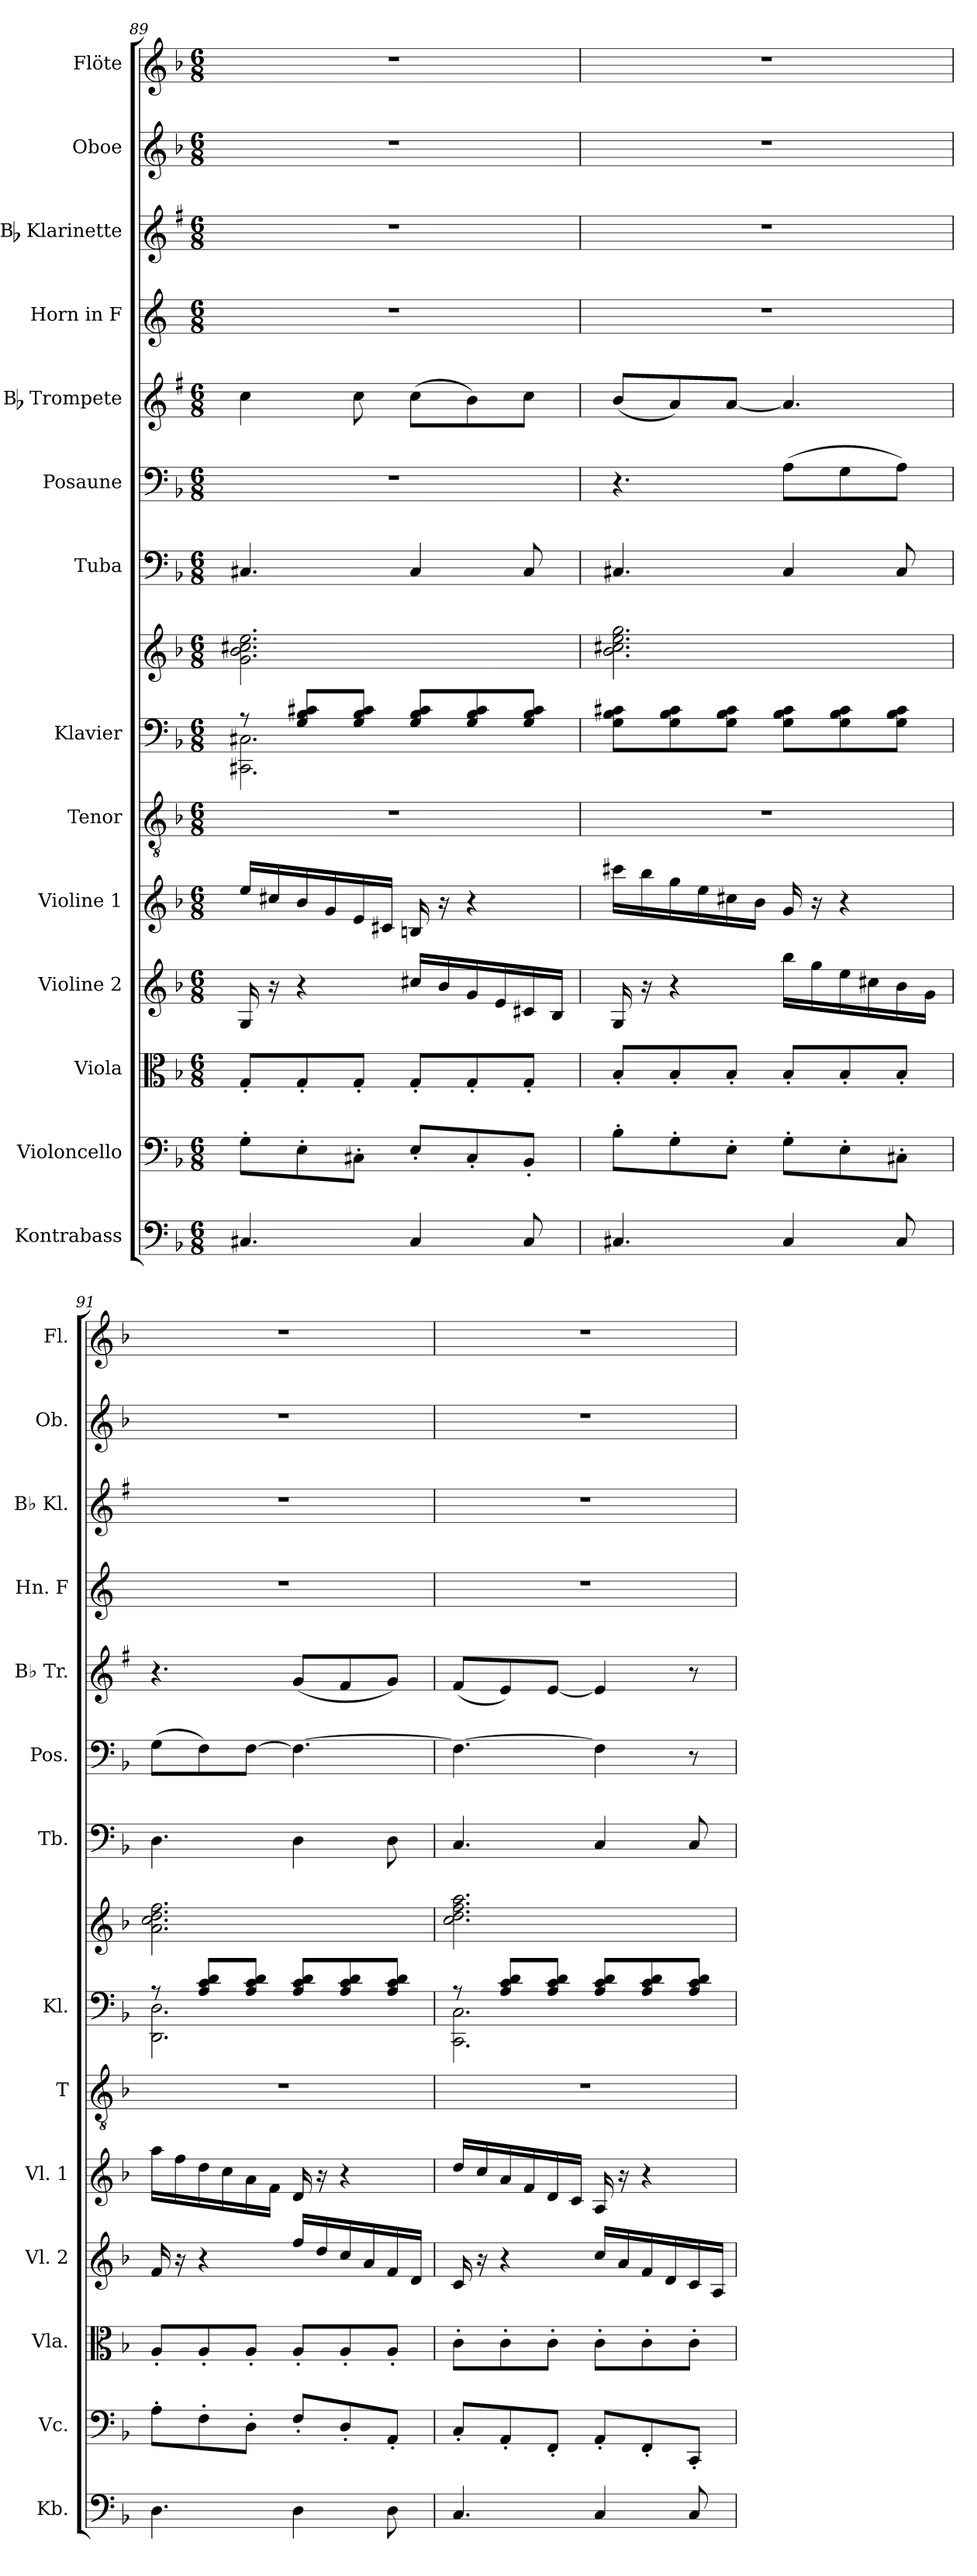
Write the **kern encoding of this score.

**kern	**kern	**kern	**kern	**kern	**kern	**kern	**kern	**kern	**kern	**kern	**kern	**kern	**kern	**kern
*part14	*part13	*part12	*part11	*part10	*part9	*part8	*part8	*part7	*part6	*part5	*part4	*part3	*part2	*part1
*staff15	*staff14	*staff13	*staff12	*staff11	*staff10	*staff9	*staff8	*staff7	*staff6	*staff5	*staff4	*staff3	*staff2	*staff1
*I"Kontrabass	*I"Violoncello	*I"Viola	*I"Violine 2	*I"Violine 1	*I"Tenor	*I"Klavier	*	*I"Tuba	*I"Posaune	*I"Bb Trompete	*I"Horn in F	*I"Bb Klarinette	*I"Oboe	*I"Flöte
*I'Kb.	*I'Vc.	*I'Vla.	*I'Vl. 2	*I'Vl. 1	*I'T	*I'Kl.	*	*I'Tb.	*I'Pos.	*I'Bb Tr.	*I'Hn. F	*I'Bb Kl.	*I'Ob.	*I'Fl.
*clefF4	*clefF4	*clefC3	*clefG2	*clefG2	*clefGv2	*clefF4	*clefG2	*clefF4	*clefF4	*clefG2	*clefG2	*clefG2	*clefG2	*clefG2
*ITrd7c12	*	*	*	*	*	*	*	*	*	*ITrd1c2	*ITrd4c7	*ITrd1c2	*	*
*k[b-]	*k[b-]	*k[b-]	*k[b-]	*k[b-]	*k[b-]	*k[b-]	*k[b-]	*k[b-]	*k[b-]	*k[b-]	*k[b-]	*k[b-]	*k[b-]	*k[b-]
*d:	*d:	*d:	*d:	*d:	*d:	*d:	*d:	*d:	*d:	*d:	*d:	*d:	*d:	*d:
*M6/8	*M6/8	*M6/8	*M6/8	*M6/8	*M6/8	*M6/8	*M6/8	*M6/8	*M6/8	*M6/8	*M6/8	*M6/8	*M6/8	*M6/8
=89	=89	=89	=89	=89	=89	=89	=89	=89	=89	=89	=89	=89	=89	=89
*	*	*	*	*	*	*^	*	*	*	*	*	*	*	*
4.CC#X/	8G'>\L	8G'</L	16G/	16ee/LL	2.r	8rA	2.CC#X\ 2.C#X\	2.g\ 2.b-\ 2.cc#X\ 2.ee\	4.C#X/	2.r	4b-\	2.r	2.r	2.r	2.r
.	.	.	16r	16cc#X/	.	.	.	.	.	.	.	.	.	.	.
.	8E'>\	8G'</	4r	16b-/	.	8G/ 8B-/ 8c#X/L	.	.	.	.	.	.	.	.	.
.	.	.	.	16g/	.	.	.	.	.	.	.	.	.	.	.
.	8C#X'>\J	8G'</J	.	16e/	.	8G/ 8B-/ 8c#/J	.	.	.	.	8b-\	.	.	.	.
.	.	.	.	16c#X/JJ	.	.	.	.	.	.	.	.	.	.	.
4CC#/	8E'</L	8G'</L	16cc#X/LL	16Bn/	.	8G/ 8B-/ 8c#/L	.	.	4C#/	.	(>8b-\L	.	.	.	.
.	.	.	16b-/	16r	.	.	.	.	.	.	.	.	.	.	.
.	8C#'</	8G'</	16g/	4r	.	8G/ 8B-/ 8c#/	.	.	.	.	8a\)	.	.	.	.
.	.	.	16e/	.	.	.	.	.	.	.	.	.	.	.	.
8CC#/	8BB-'</J	8G'</J	16c#X/	.	.	8G/ 8B-/ 8c#/J	.	.	8C#/	.	8b-\J	.	.	.	.
.	.	.	16B-/JJ	.	.	.	.	.	.	.	.	.	.	.	.
*	*	*	*	*	*	*v	*v	*	*	*	*	*	*	*	*
=90	=90	=90	=90	=90	=90	=90	=90	=90	=90	=90	=90	=90	=90	=90
4.CC#X/	8B-'>\L	8B-'</L	16G/	16ccc#X\LL	2.r	8G\ 8B-\ 8c#X\L	2.b-\ 2.cc#X\ 2.ee\ 2.gg\	4.C#X/	4.r	(<8a/L	2.r	2.r	2.r	2.r
.	.	.	16r	16bb-\	.	.	.	.	.	.	.	.	.	.
.	8G'>\	8B-'</	4r	16gg\	.	8G\ 8B-\ 8c#\	.	.	.	8g/)	.	.	.	.
.	.	.	.	16ee\	.	.	.	.	.	.	.	.	.	.
.	8E'>\J	8B-'</J	.	16cc#X\	.	8G\ 8B-\ 8c#\J	.	.	.	[8g/J	.	.	.	.
.	.	.	.	16b-\JJ	.	.	.	.	.	.	.	.	.	.
4CC#/	8G'>\L	8B-'</L	16bb-\LL	16g/	.	8G\ 8B-\ 8c#\L	.	4C#/	(>8A\L	4.g/]	.	.	.	.
.	.	.	16gg\	16r	.	.	.	.	.	.	.	.	.	.
.	8E'>\	8B-'</	16ee\	4r	.	8G\ 8B-\ 8c#\	.	.	8G\	.	.	.	.	.
.	.	.	16cc#X\	.	.	.	.	.	.	.	.	.	.	.
8CC#/	8C#X'>\J	8B-'</J	16b-\	.	.	8G\ 8B-\ 8c#\J	.	8C#/	8A\J)	.	.	.	.	.
.	.	.	16g\JJ	.	.	.	.	.	.	.	.	.	.	.
=91	=91	=91	=91	=91	=91	=91	=91	=91	=91	=91	=91	=91	=91	=91
*	*	*	*	*	*	*^	*	*	*	*	*	*	*	*
4.DD\	8A'>\L	8A'</L	16f/	16aa\LL	2.r	8rA	2.DD\ 2.D\	2.a\ 2.cc\ 2.dd\ 2.ff\	4.D\	(>8G\L	4.r	2.r	2.r	2.r	2.r
.	.	.	16r	16ff\	.	.	.	.	.	.	.	.	.	.	.
.	8F'>\	8A'</	4r	16dd\	.	8A/ 8c/ 8d/L	.	.	.	8F\)	.	.	.	.	.
.	.	.	.	16cc\	.	.	.	.	.	.	.	.	.	.	.
.	8D'>\J	8A'</J	.	16a\	.	8A/ 8c/ 8d/J	.	.	.	[8F\J	.	.	.	.	.
.	.	.	.	16f\JJ	.	.	.	.	.	.	.	.	.	.	.
4DD\	8F'</L	8A'</L	16ff/LL	16d/	.	8A/ 8c/ 8d/L	.	.	4D\	4.F\_	(<8f/L	.	.	.	.
.	.	.	16dd/	16r	.	.	.	.	.	.	.	.	.	.	.
.	8D'</	8A'</	16cc/	4r	.	8A/ 8c/ 8d/	.	.	.	.	8e/	.	.	.	.
.	.	.	16a/	.	.	.	.	.	.	.	.	.	.	.	.
8DD\	8AA'</J	8A'</J	16f/	.	.	8A/ 8c/ 8d/J	.	.	8D\	.	8f/J)	.	.	.	.
.	.	.	16d/JJ	.	.	.	.	.	.	.	.	.	.	.	.
!!LO:PB:g=z
=92	=92	=92	=92	=92	=92	=92	=92	=92	=92	=92	=92	=92	=92	=92	=92
4.CC/	8C'</L	8c'>\L	16c/	16dd/LL	2.r	8rA	2.CC\ 2.C\	2.cc\ 2.dd\ 2.ff\ 2.aa\	4.C/	4.F\_	(<8e/L	2.r	2.r	2.r	2.r
.	.	.	16r	16cc/	.	.	.	.	.	.	.	.	.	.	.
.	8AA'</	8c'>\	4r	16a/	.	8A/ 8c/ 8d/L	.	.	.	.	8d/)	.	.	.	.
.	.	.	.	16f/	.	.	.	.	.	.	.	.	.	.	.
.	8FF'</J	8c'>\J	.	16d/	.	8A/ 8c/ 8d/J	.	.	.	.	[8d/J	.	.	.	.
.	.	.	.	16c/JJ	.	.	.	.	.	.	.	.	.	.	.
4CC/	8AA'</L	8c'>\L	16cc/LL	16A/	.	8A/ 8c/ 8d/L	.	.	4C/	4F\]	4d/]	.	.	.	.
.	.	.	16a/	16r	.	.	.	.	.	.	.	.	.	.	.
.	8FF'</	8c'>\	16f/	4r	.	8A/ 8c/ 8d/	.	.	.	.	.	.	.	.	.
.	.	.	16d/	.	.	.	.	.	.	.	.	.	.	.	.
8CC/	8CC'</J	8c'>\J	16c/	.	.	8A/ 8c/ 8d/J	.	.	8C/	8r	8r	.	.	.	.
.	.	.	16A/JJ	.	.	.	.	.	.	.	.	.	.	.	.
*	*	*	*	*	*	*v	*v	*	*	*	*	*	*	*	*
=	=	=	=	=	=	=	=	=	=	=	=	=	=	=
*-	*-	*-	*-	*-	*-	*-	*-	*-	*-	*-	*-	*-	*-	*-
